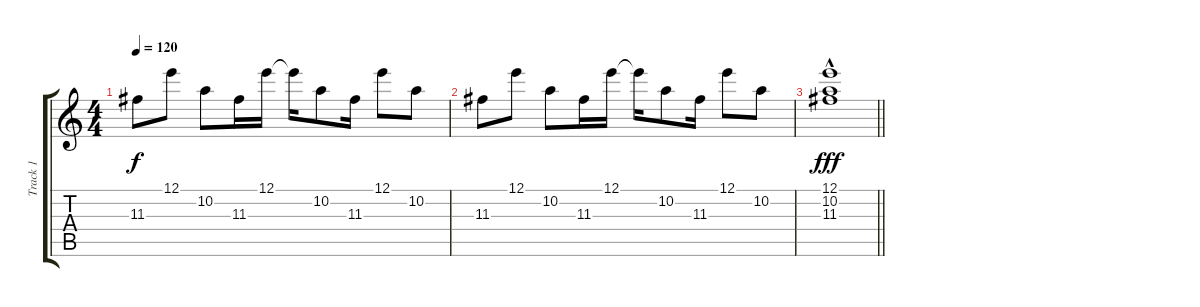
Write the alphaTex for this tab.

\track ("Track 1" "Track 1") {instrument acousticguitarsteel}
\staff {score tabs}
\tuning (E4 B3 G3 D3 A2 E2) {hide}
\ts (4 4)
\tempo 120
\clef g2
\ks c
11.3.8{dy f} 12.1.8 10.2.8 11.3.16 12.1.16 12.1{t}.16 10.2.8 11.3.16 12.1.8 10.2.8 |
11.3.8 12.1.8 10.2.8 11.3.16 12.1.16 12.1{t}.16 10.2.8 11.3.16 12.1.8 10.2.8 |
\barLineRight lightlight
(12.1{hac} 10.2{hac} 11.3{hac}).1{dy fff}
